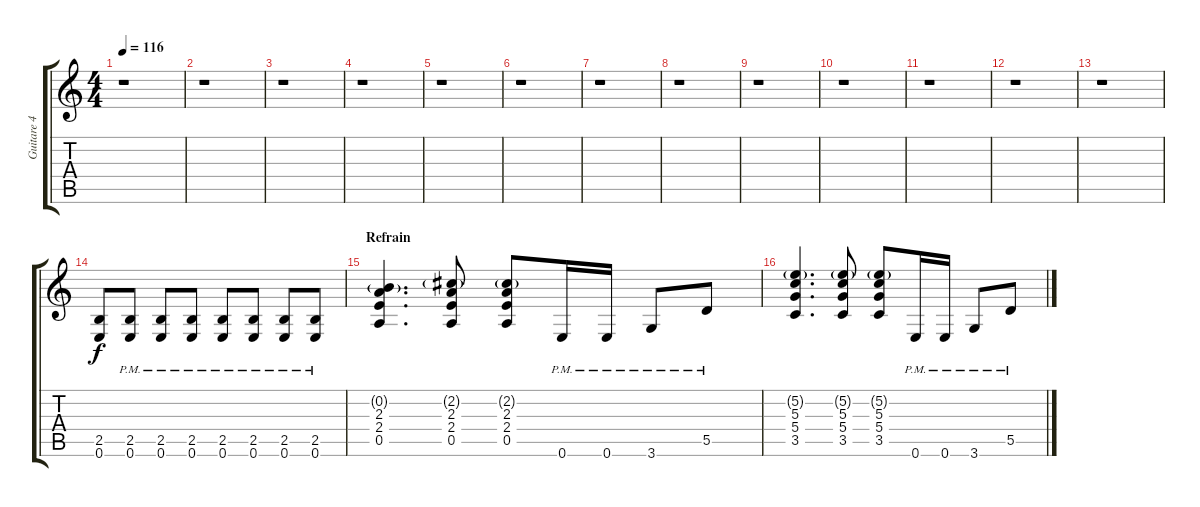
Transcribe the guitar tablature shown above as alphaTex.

\track ("Guitare 4" "Guitare 4") {instrument distortionguitar}
\staff {score tabs}
\tuning (E4 B3 G3 D3 A2 E2) {hide}
\ts (4 4)
\tempo 116
\clef g2
\ks c
r.1{dy f} |
r.1 |
r.1 |
r.1 |
r.1 |
r.1 |
r.1 |
r.1 |
r.1 |
r.1 |
r.1 |
r.1 |
r.1 |
(2.5 0.6).8 (2.5{pm} 0.6{pm}).8 (2.5{pm} 0.6{pm}).8 (2.5{pm} 0.6{pm}).8 (2.5{pm} 0.6{pm}).8 (2.5{pm} 0.6{pm}).8 (2.5{pm} 0.6{pm}).8 (2.5{pm} 0.6{pm}).8 |
\section ("" "Refrain")
(0.2{g} 2.3 2.4 0.5).4{d} (2.2{g} 2.3 2.4 0.5).8 (2.2{g} 2.3 2.4 0.5).8 0.6{pm}.16 0.6{pm}.16 3.6{pm}.8 5.5{pm}.8 |
(5.2{g} 5.3 5.4 3.5).4{d} (5.2{g} 5.3 5.4 3.5).8 (5.2{g} 5.3 5.4 3.5).8 0.6{pm}.16 0.6{pm}.16 3.6{pm}.8 5.5{pm}.8
